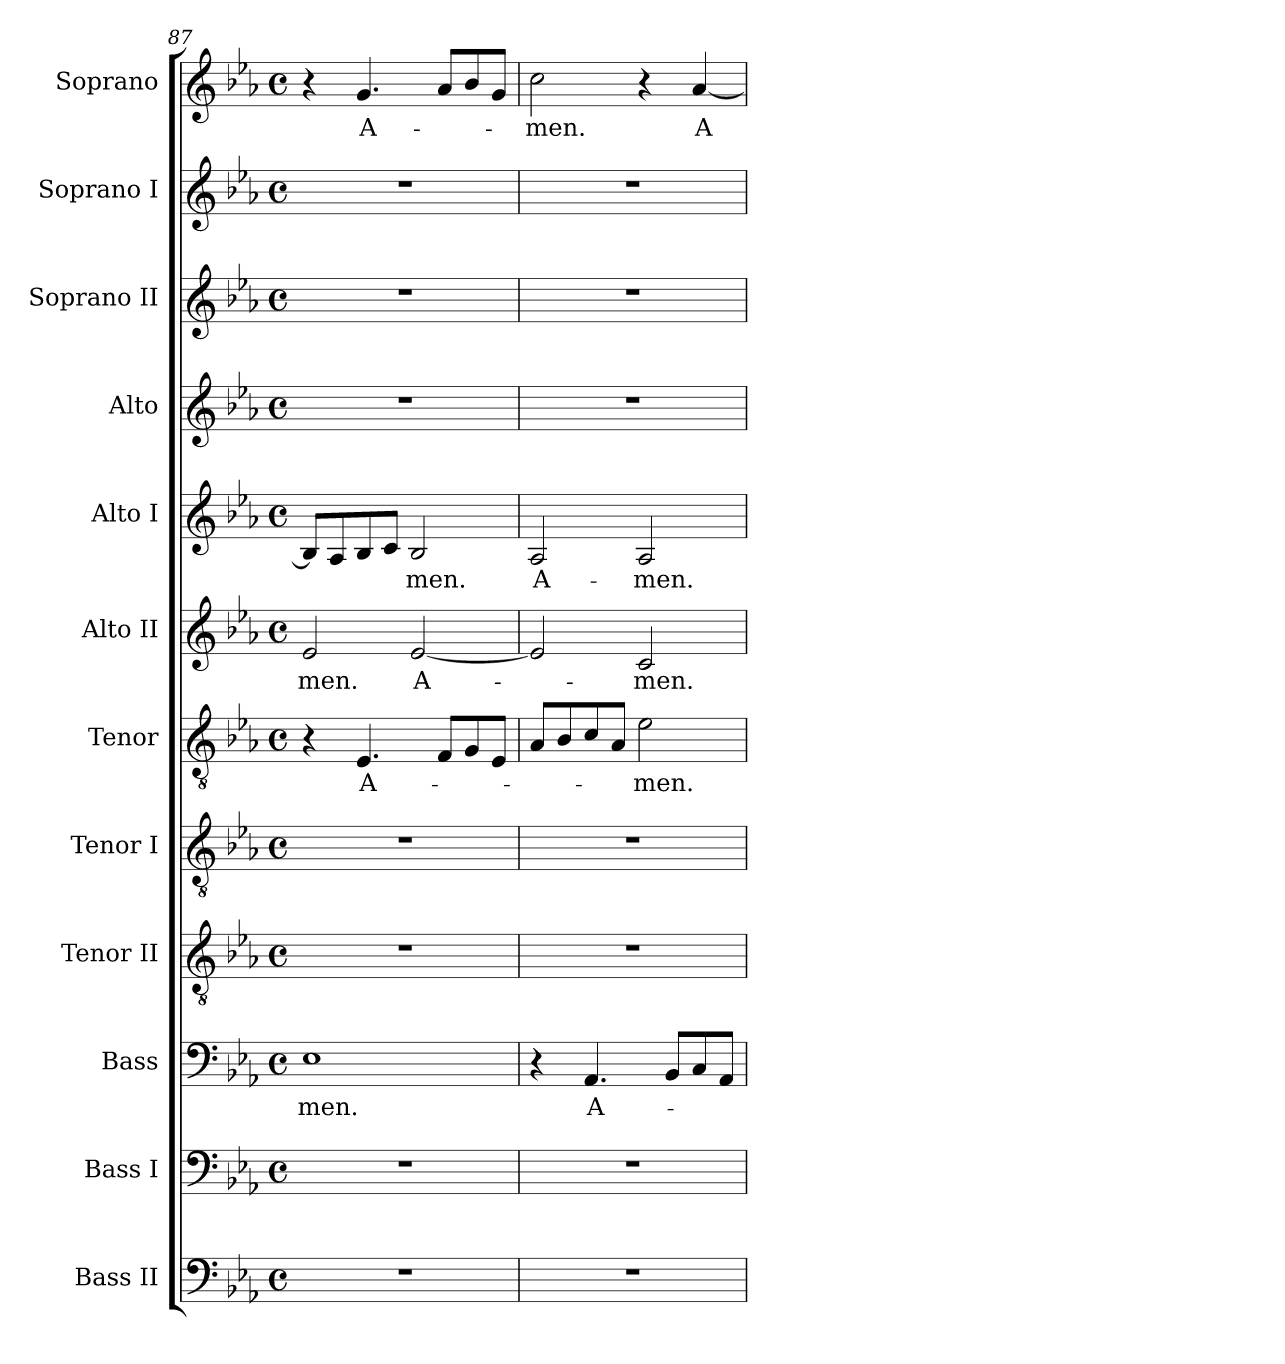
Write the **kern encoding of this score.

**kern	**kern	**kern	**text	**kern	**kern	**kern	**text	**kern	**text	**kern	**text	**kern	**kern	**kern	**kern	**text
*part12	*part11	*part10	*part10	*part9	*part8	*part7	*part7	*part6	*part6	*part5	*part5	*part4	*part3	*part2	*part1	*part1
*staff12	*staff11	*staff10	*staff10	*staff9	*staff8	*staff7	*staff7	*staff6	*staff6	*staff5	*staff5	*staff4	*staff3	*staff2	*staff1	*staff1
*I"Bass II	*I"Bass I	*I"Bass	*	*I"Tenor II	*I"Tenor I	*I"Tenor	*	*I"Alto II	*	*I"Alto I	*	*I"Alto	*I"Soprano II	*I"Soprano I	*I"Soprano	*
*I'BII	*I'BI	*I'B	*	*I'TII	*I'TI	*I'T	*	*I'AII	*	*I'AI	*	*I'A	*I'SII	*I'SI	*I'S	*
*clefF4	*clefF4	*clefF4	*	*clefGv2	*clefGv2	*clefGv2	*	*clefG2	*	*clefG2	*	*clefG2	*clefG2	*clefG2	*clefG2	*
*ITrd7c12	*	*ITrd7c12	*	*ITrd7c12	*ITrd7c12	*ITrd7c12	*	*	*	*	*	*	*	*	*	*
*k[b-e-a-]	*k[b-e-a-]	*k[b-e-a-]	*	*k[b-e-a-]	*k[b-e-a-]	*k[b-e-a-]	*	*k[b-e-a-]	*	*k[b-e-a-]	*	*k[b-e-a-]	*k[b-e-a-]	*k[b-e-a-]	*k[b-e-a-]	*
*E-:	*E-:	*E-:	*	*E-:	*E-:	*E-:	*	*E-:	*	*E-:	*	*E-:	*E-:	*E-:	*E-:	*
*M4/4	*M4/4	*M4/4	*	*M4/4	*M4/4	*M4/4	*	*M4/4	*	*M4/4	*	*M4/4	*M4/4	*M4/4	*M4/4	*
*met(c)	*met(c)	*met(c)	*	*met(c)	*met(c)	*met(c)	*	*met(c)	*	*met(c)	*	*met(c)	*met(c)	*met(c)	*met(c)	*
=87	=87	=87	=87	=87	=87	=87	=87	=87	=87	=87	=87	=87	=87	=87	=87	=87
!	!	!	!LO:LY:b:color=#000000	!	!	!	!	!	!	!	!	!	!	!	!	!
!	!	!	!	!	!	!	!	!	!LO:LY:b:color=#000000	!	!	!	!	!	!	!
1r	1r	1EE-i	-men.	1r	1r	4r	.	2e-i/	-men.	8B-i/L]	.	1r	1r	1r	4r	.
.	.	.	.	.	.	.	.	.	.	8A-i/	.	.	.	.	.	.
!	!	!	!	!	!	!	!LO:LY:b:color=#000000	!	!	!	!	!	!	!	!	!
!	!	!	!	!	!	!	!	!	!	!	!	!	!	!	!	!LO:LY:b:color=#000000
.	.	.	.	.	.	4.EE-i/	A-	.	.	8B-i/	.	.	.	.	4.gi/	A-
.	.	.	.	.	.	.	.	.	.	8ci/J	.	.	.	.	.	.
!	!	!	!	!	!	!	!	!	!LO:LY:b:color=#000000	!	!	!	!	!	!	!
!	!	!	!	!	!	!	!	!	!	!	!LO:LY:b:color=#000000	!	!	!	!	!
.	.	.	.	.	.	.	.	[<2e-i/	A-	2B-i/	-men.	.	.	.	.	.
.	.	.	.	.	.	8FFi/L	.	.	.	.	.	.	.	.	8a-i/L	.
.	.	.	.	.	.	8GGi/	.	.	.	.	.	.	.	.	8b-i/	.
.	.	.	.	.	.	8EE-i/J	.	.	.	.	.	.	.	.	8gi/J	.
!!LO:LB:g=z
=88	=88	=88	=88	=88	=88	=88	=88	=88	=88	=88	=88	=88	=88	=88	=88	=88
!	!	!	!	!	!	!	!	!	!	!	!LO:LY:b:color=#000000	!	!	!	!	!
!	!	!	!	!	!	!	!	!	!	!	!	!	!	!	!	!LO:LY:b:color=#000000
1r	1r	4r	.	1r	1r	8AA-i/L	.	2e-i/]	.	2A-i/	A-	1r	1r	1r	2cci\	-men.
.	.	.	.	.	.	8BB-i/	.	.	.	.	.	.	.	.	.	.
!	!	!	!LO:LY:b:color=#000000	!	!	!	!	!	!	!	!	!	!	!	!	!
.	.	4.AAA-i/	A-	.	.	8Ci/	.	.	.	.	.	.	.	.	.	.
.	.	.	.	.	.	8AA-i/J	.	.	.	.	.	.	.	.	.	.
!	!	!	!	!	!	!	!LO:LY:b:color=#000000	!	!	!	!	!	!	!	!	!
!	!	!	!	!	!	!	!	!	!LO:LY:b:color=#000000	!	!	!	!	!	!	!
!	!	!	!	!	!	!	!	!	!	!	!LO:LY:b:color=#000000	!	!	!	!	!
.	.	.	.	.	.	2E-i\	-men.	2ci/	-men.	2A-i/	-men.	.	.	.	4r	.
.	.	8BBB-i/L	.	.	.	.	.	.	.	.	.	.	.	.	.	.
!	!	!	!	!	!	!	!	!	!	!	!	!	!	!	!	!LO:LY:b:color=#000000
.	.	8CCi/	.	.	.	.	.	.	.	.	.	.	.	.	[<4a-i/	A-
.	.	8AAA-i/J	.	.	.	.	.	.	.	.	.	.	.	.	.	.
=	=	=	=	=	=	=	=	=	=	=	=	=	=	=	=	=
*-	*-	*-	*-	*-	*-	*-	*-	*-	*-	*-	*-	*-	*-	*-	*-	*-
